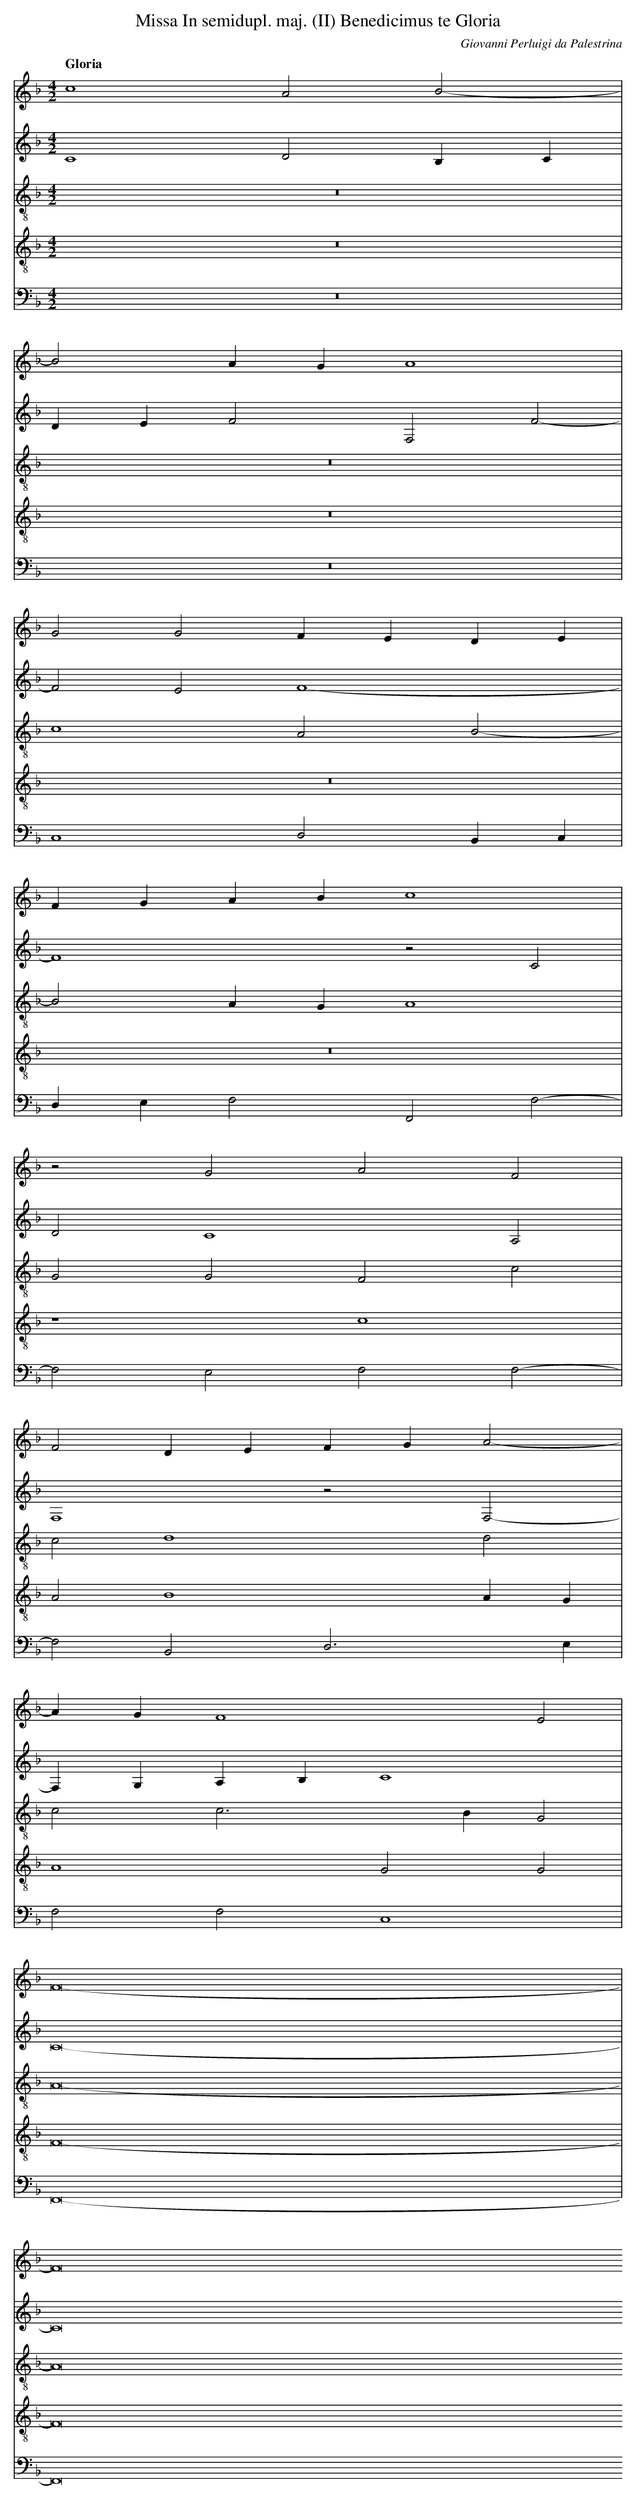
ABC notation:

X:1
T: Missa In semidupl. maj. (II) Benedicimus te Gloria
C: Giovanni Perluigi da Palestrina
L: 1/4
M: 4/2
Q: "Gloria"
V: 1 clef=treble
V: 2 clef=treble
V: 3 clef=treble-8
V: 4 clef=treble-8
V: 5 clef=bass
K: F
[V:1] c4A2B2- |
[V:2] C4D2B,C |
[V:3] z8 |
[V:4] z8 |
[V:5] z8 |
[V:1] B2AGA4 |
[V:2] DEF2F,2F2- |
[V:3] z8 |
[V:4] z8 |
[V:5] z8 |
[V:1] G2G2FEDE |
[V:2] F2E2F4- |
[V:3] c4A2B2- |
[V:4] z8 |
[V:5] C,4D,2B,,C, |
[V:1] FGABc4 |
[V:2] F4z2C2 |
[V:3] B2AGA4 |
[V:4] z8 |
[V:5] D,E,F,2F,,2F,2- |
[V:1] z2G2A2F2 |
[V:2] D2C4A,2 |
[V:3] G2G2F2c2 |
[V:4] z4c4 |
[V:5] F,2E,2F,2F,2- |
[V:1] F2DEFGA2- |
[V:2] F,4z2F,2- |
[V:3] c2d4d2 |
[V:4] A2B4AG |
[V:5] F,2B,,2D,3E, |
[V:1] AGF4E2 |
[V:2] F,G,A,B,C4 |
[V:3] c2c2>B2G2 |
[V:4] A4G2G2 |
[V:5] F,2F,2C,4 |
[V:1] F8- |
[V:2] C8- |
[V:3] A8- |
[V:4] F8- |
[V:5] F,,8- |
[V:1] F8
[V:2] C8
[V:3] A8
[V:4] F8
[V:5] F,,8
